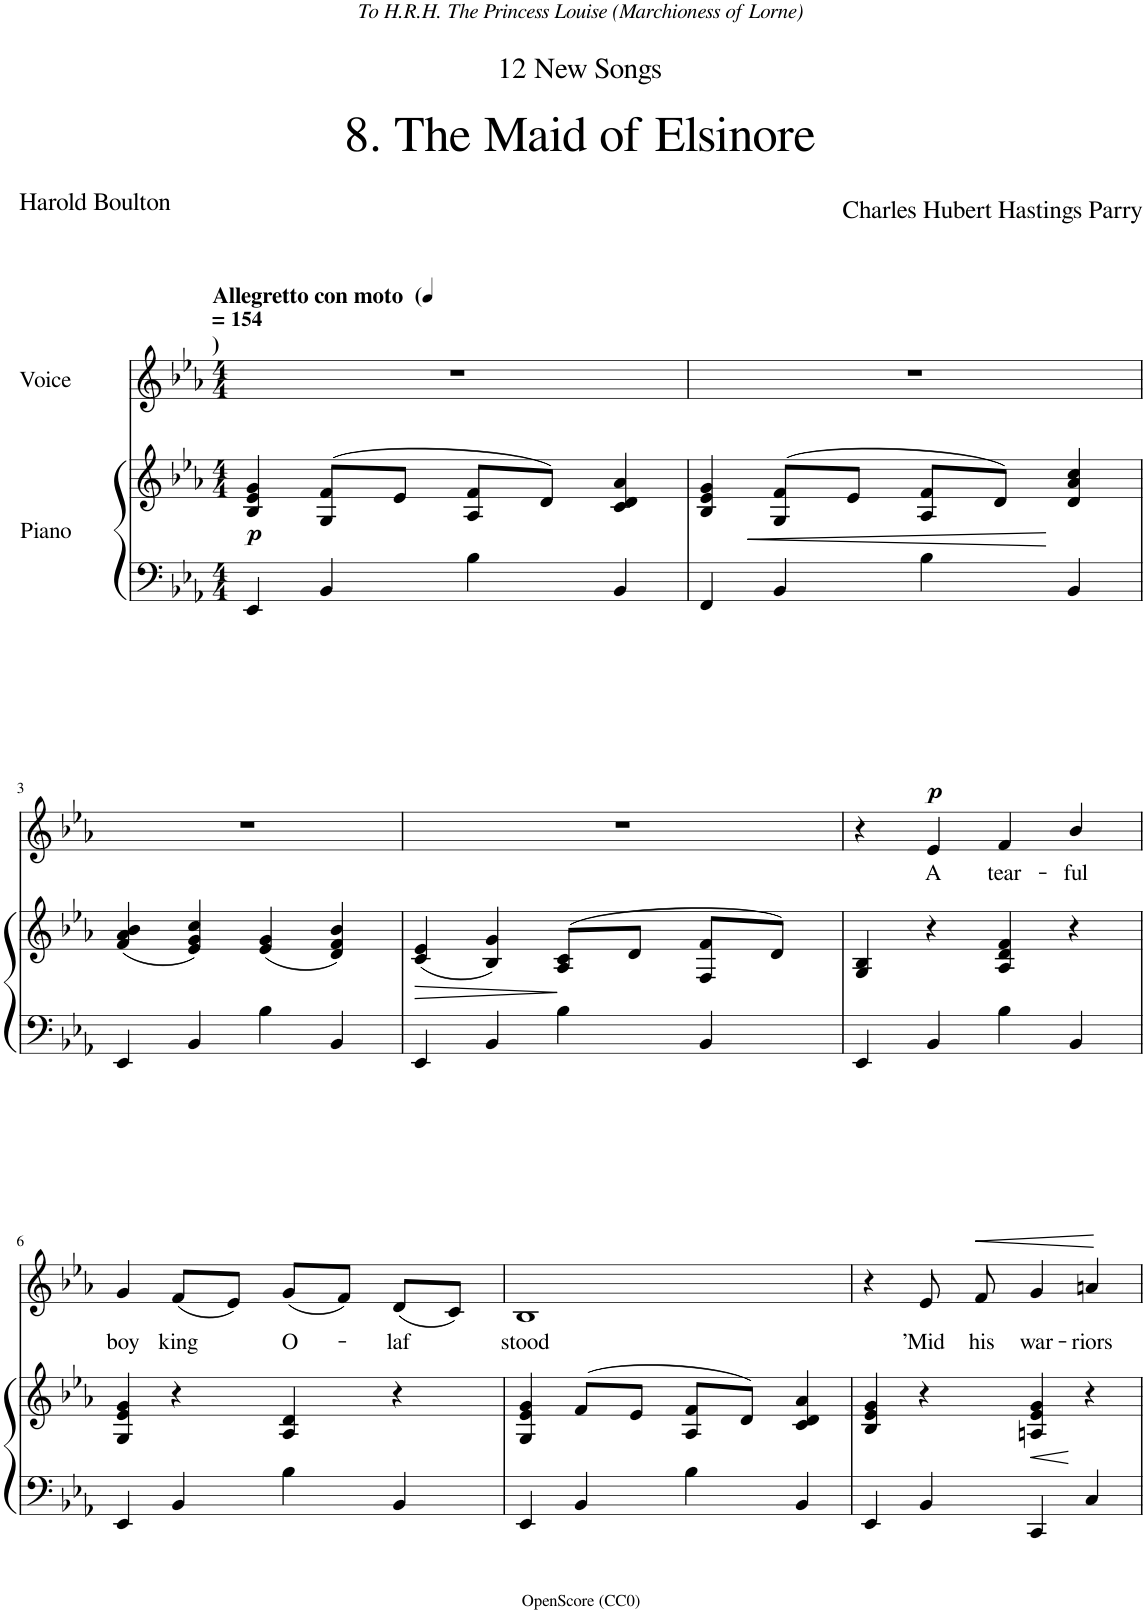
**kern	**kern	**dynam	**kern	**text	**dynam
*part2	*part2	*part2	*part1	*part1	*part1
*staff3	*staff2	*staff2/3	*staff1	*staff1	*staff1
*I"Piano	*	*	*I"Voice	*	*
*I'Pno	*	*	*	*	*
*clefF4	*clefG2	*	*clefG2	*	*
*k[b-e-a-]	*k[b-e-a-]	*	*k[b-e-a-]	*	*
*M4/4	*M4/4	*	*M4/4	*	*
*MM154	*MM154	*	*MM154	*	*
=1	=1	=1	=1	=1	=1
!	!	!	!LO:TX:a:B:t=Allegretto con moto  (	!	!
!	!	!	!LO:TX:a:t=)	!	!
!	!	!LO:DY:b	!	!	!
4EE-/	4B-/ 4e-/ 4g/	p	1r	.	.
4BB-/	(>8G/ 8f/L	.	.	.	.
.	8e-/J	.	.	.	.
4B-\	8A-/ 8f/L	.	.	.	.
.	8d/J)	.	.	.	.
4BB-/	4c/ 4d/ 4a-/	.	.	.	.
=2	=2	=2	=2	=2	=2
!	!	!LO:HP:b	!	!	!
4FF/	4B-/ 4e-/ 4g/	<	1r	.	.
4BB-/	(>8G/ 8f/L	.	.	.	.
.	8e-/J	.	.	.	.
4B-\	8A-/ 8f/L	.	.	.	.
.	8d/J)	.	.	.	.
4BB-/	4d/ 4a-/ 4cc/	.	.	.	.
.	.	[	.	.	.
!!LO:LB:g=z
=3	=3	=3	=3	=3	=3
4EE-/	(4f/ 4a-/ 4b-/	.	1r	.	.
4BB-/	4e-/ 4g/ 4cc/)	.	.	.	.
4B-\	(4e-/ 4g/	.	.	.	.
4BB-/	4d/ 4f/ 4b-/)	.	.	.	.
=4	=4	=4	=4	=4	=4
!	!	!LO:HP:b	!	!	!
4EE-/	(4c/ 4e-/	>	1r	.	.
4BB-/	4B-/ 4g/)	.	.	.	.
4B-\	(>8A-/ 8c/L	]	.	.	.
.	8d/J	.	.	.	.
4BB-/	8F/ 8f/L	.	.	.	.
.	8d/J)	.	.	.	.
=5	=5	=5	=5	=5	=5
4EE-/	4G/ 4B-/	.	4r	.	.
!	!	!	!	!LO:LY:b	!LO:DY:a
4BB-/	4r	.	4e-/	A	p
!	!	!	!	!LO:LY:b	!
4B-\	4A-/ 4d/ 4f/	.	4f/	tear-	.
!	!	!	!	!LO:LY:b	!
4BB-/	4r	.	4b-/	-ful	.
!!LO:LB:g=z
=6	=6	=6	=6	=6	=6
!	!	!	!	!LO:LY:b	!
4EE-/	4G/ 4e-/ 4g/	.	4g/	boy	.
!	!	!	!	!LO:LY:b	!
4BB-/	4r	.	(8f/L	king	.
.	.	.	8e-/J)	.	.
!	!	!	!	!LO:LY:b	!
4B-\	4A-/ 4d/	.	(8g/L	O-	.
.	.	.	8f/J)	.	.
!	!	!	!	!LO:LY:b	!
4BB-/	4r	.	(8d/L	-laf	.
.	.	.	8c/J)	.	.
=7	=7	=7	=7	=7	=7
!	!	!	!	!LO:LY:b	!
4EE-/	4G/ 4e-/ 4g/	.	1B-	stood	.
4BB-/	(>8f/L	.	.	.	.
.	8e-/J	.	.	.	.
4B-\	8A-/ 8f/L	.	.	.	.
.	8d/J)	.	.	.	.
4BB-/	4c/ 4d/ 4a-/	.	.	.	.
=8	=8	=8	=8	=8	=8
4EE-/	4B-/ 4e-/ 4g/	.	4r	.	.
!	!	!	!	!LO:LY:b	!
4BB-/	4r	.	8e-/	’Mid	.
!	!	!	!	!LO:LY:b	!LO:HP:b
.	.	.	8f/	his	<
!	!	!LO:HP:b	!	!LO:LY:b	!
4CC/	4An/ 4e-/ 4g/	<	4g/	war-	.
!	!	!	!	!LO:LY:b	!
4C/	4r	.	4an/	-riors	.
.	.	[	.	.	[
=	=	=	=	=	=
*-	*-	*-	*-	*-	*-
